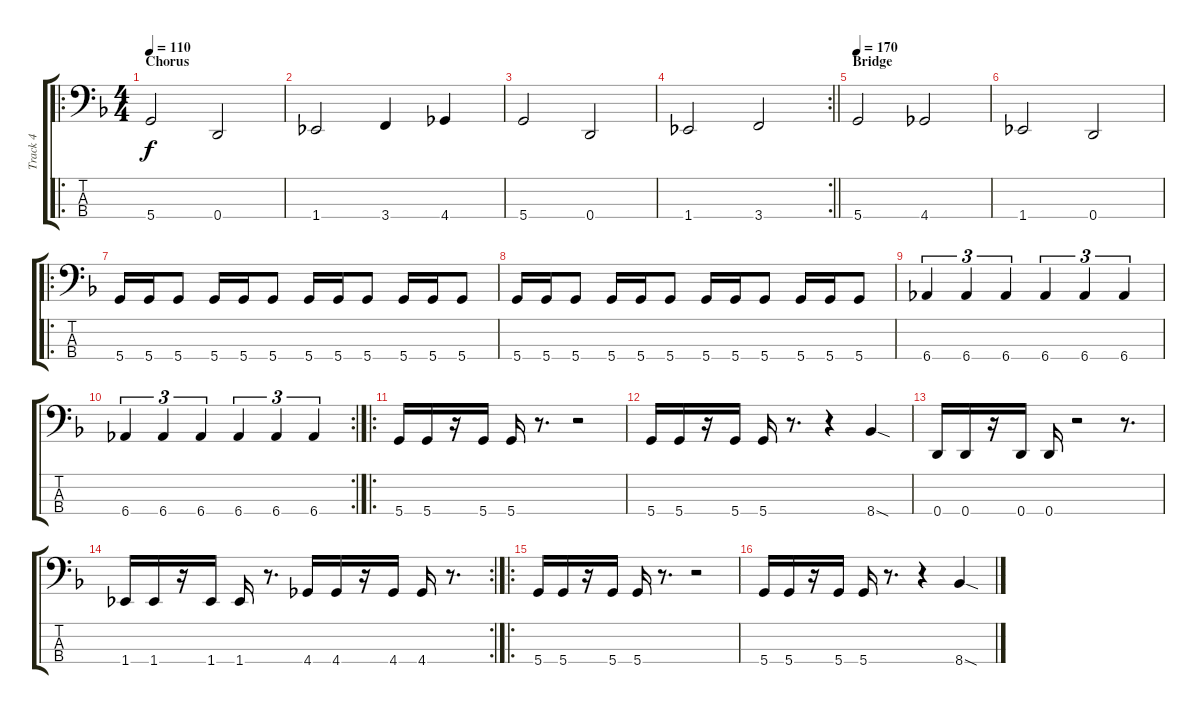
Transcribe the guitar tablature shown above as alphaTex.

\track ("Track 4" "Track 4") {instrument electricbassfinger}
\staff {score tabs}
\tuning (G2 D2 A1 D1) {hide}
\ro
\ts (4 4)
\section ("" "Chorus")
\tempo 110
\clef f4
\ks dminor
5.4.2{dy f} 0.4.2 |
1.4.2 3.4.4 4.4.4 |
5.4.2 0.4.2 |
\rc 2
\barLineRight lightlight
1.4.2 3.4.2 |
\section ("" "Bridge")
\tempo 170
5.4.2 4.4.2 |
1.4.2 0.4.2 |
\ro
5.4.16 5.4.16 5.4.8 5.4.16 5.4.16 5.4.8 5.4.16 5.4.16 5.4.8 5.4.16 5.4.16 5.4.8 |
5.4.16 5.4.16 5.4.8 5.4.16 5.4.16 5.4.8 5.4.16 5.4.16 5.4.8 5.4.16 5.4.16 5.4.8 |
6.4.4{tu (3 2)} 6.4.4{tu (3 2)} 6.4.4{tu (3 2)} 6.4.4{tu (3 2)} 6.4.4{tu (3 2)} 6.4.4{tu (3 2)} |
\rc 2
6.4.4{tu (3 2)} 6.4.4{tu (3 2)} 6.4.4{tu (3 2)} 6.4.4{tu (3 2)} 6.4.4{tu (3 2)} 6.4.4{tu (3 2)} |
\ro
5.4.16 5.4.16 r.16 5.4.16 5.4.16 r.8{d} r.2 |
5.4.16 5.4.16 r.16 5.4.16 5.4.16 r.8{d} r.4 8.4{sod}.4 |
0.4.16 0.4.16 r.16 0.4.16 0.4.16 r.2 r.8{d} |
\rc 2
1.4.16 1.4.16 r.16 1.4.16 1.4.16 r.8{d} 4.4.16 4.4.16 r.16 4.4.16 4.4.16 r.8{d} |
\ro
5.4.16 5.4.16 r.16 5.4.16 5.4.16 r.8{d} r.2 |
5.4.16 5.4.16 r.16 5.4.16 5.4.16 r.8{d} r.4 8.4{sod}.4
